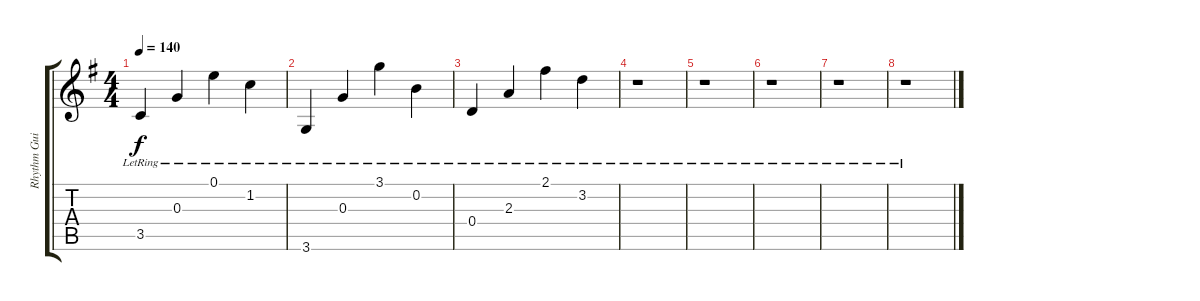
\track ("Rhythm Guitar 3: Axel Rudi Pell" "Rhythm Gui") {instrument electricguitarclean}
\staff {score tabs}
\tuning (E4 B3 G3 D3 A2 E2) {hide}
\ts (4 4)
\tempo 140
\clef g2
\ks eminor
3.5{lr}.4{dy f} 0.3{lr}.4 0.1{lr}.4 1.2{lr}.4 |
3.6{lr}.4 0.3{lr}.4 3.1{lr}.4 0.2{lr}.4 |
0.4{lr}.4 2.3{lr}.4 2.1{lr}.4 3.2{lr}.4 |
r.1 |
r.1 |
r.1 |
r.1 |
r.1
